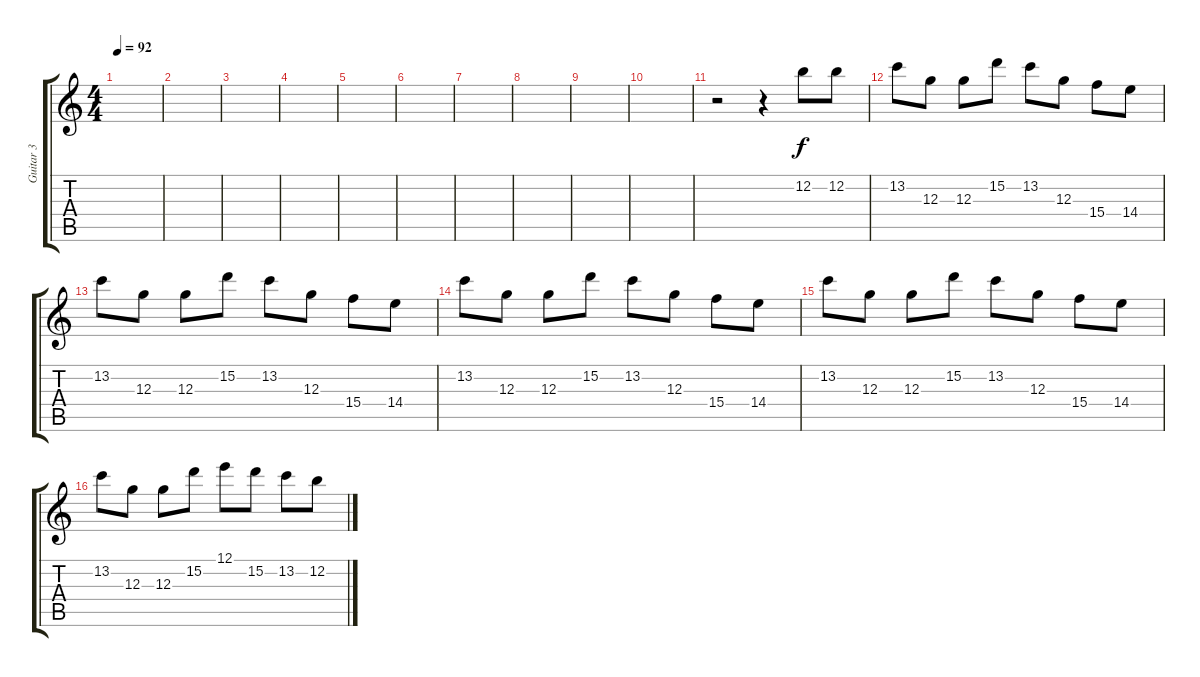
\track ("Guitar 3" "Guitar 3") {instrument electricguitarclean}
\staff {score tabs}
\tuning (E4 B3 G3 D3 A2 E2) {hide}
\ts (4 4)
\tempo 92
\clef g2
\ks c
|
|
|
|
|
|
|
|
|
|
r.2 r.4 12.2.8 12.2.8 |
13.2.8 12.3.8 12.3.8 15.2.8 13.2.8 12.3.8 15.4.8 14.4.8 |
13.2.8 12.3.8 12.3.8 15.2.8 13.2.8 12.3.8 15.4.8 14.4.8 |
13.2.8 12.3.8 12.3.8 15.2.8 13.2.8 12.3.8 15.4.8 14.4.8 |
13.2.8 12.3.8 12.3.8 15.2.8 13.2.8 12.3.8 15.4.8 14.4.8 |
13.2.8 12.3.8 12.3.8 15.2.8 12.1.8 15.2.8 13.2.8 12.2.8
